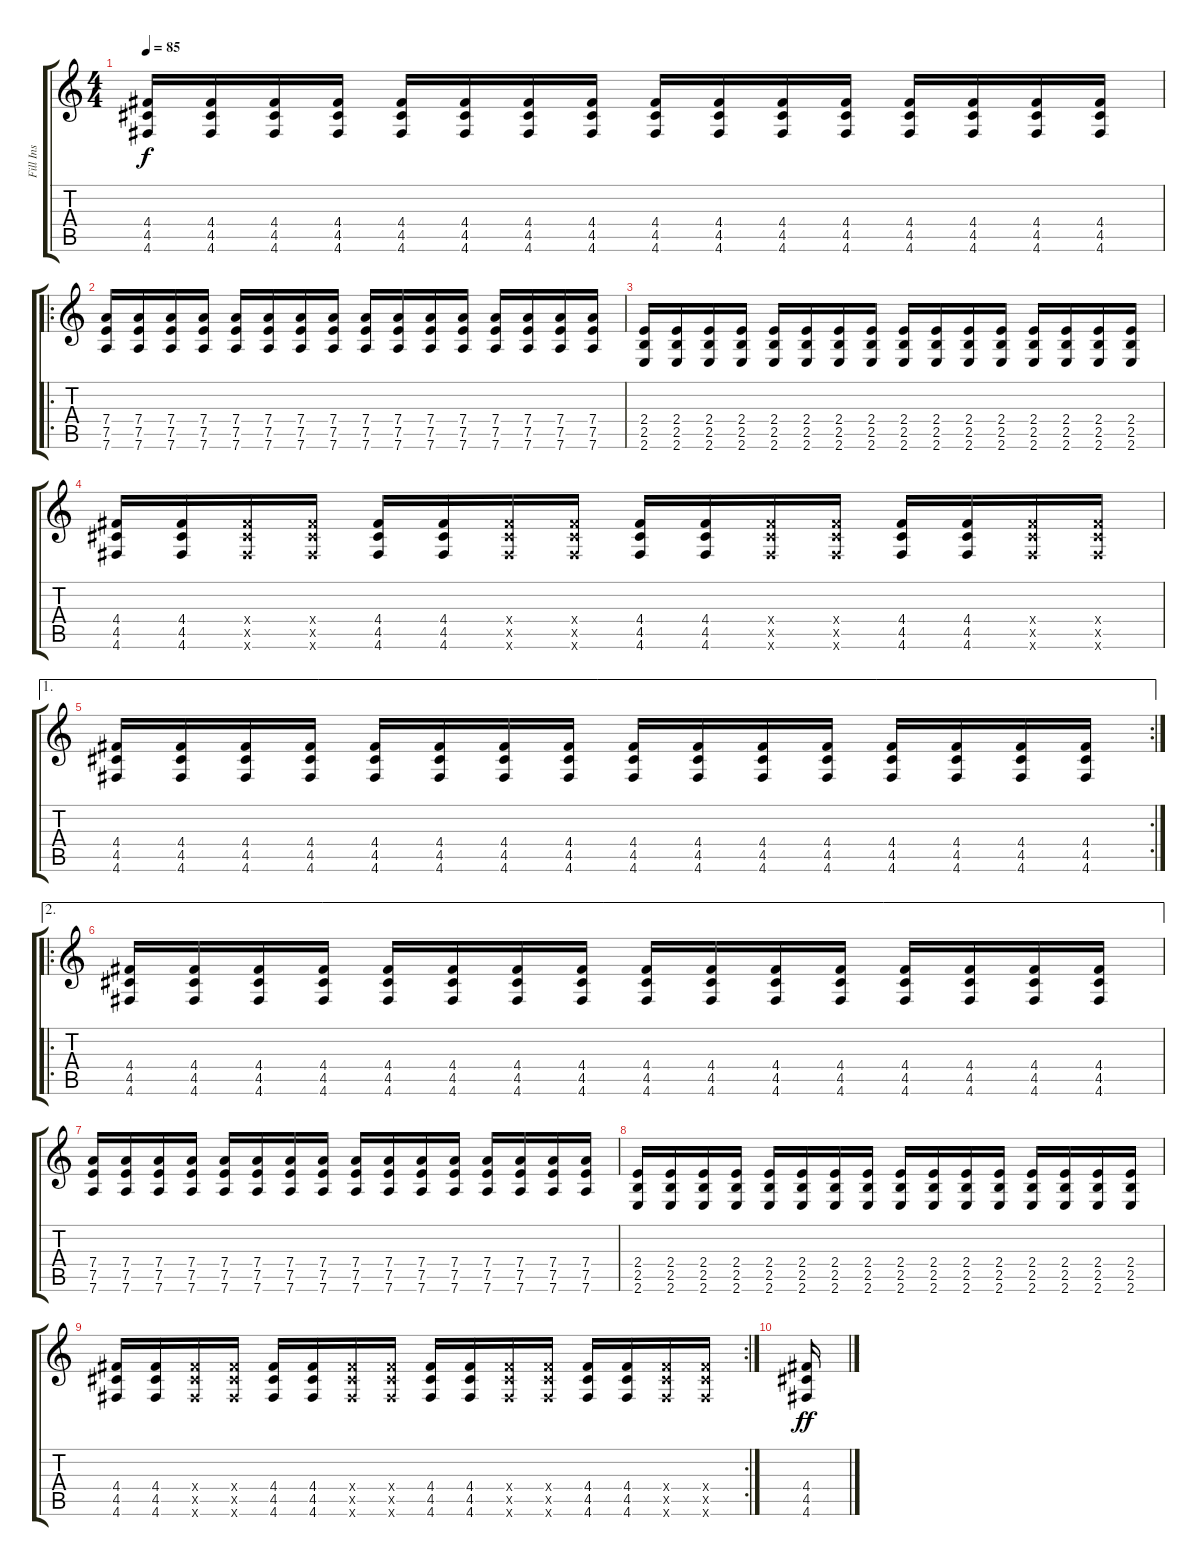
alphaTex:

\track ("Fill Ins" "Fill Ins") {instrument electricguitarclean}
\staff {score tabs}
\tuning (E4 B3 G3 D3 A2 D2) {hide}
\ts (4 4)
\tempo 85
\clef g2
\ks c
(4.4 4.5 4.6).16{dy f} (4.4 4.5 4.6).16 (4.4 4.5 4.6).16 (4.4 4.5 4.6).16 (4.4 4.5 4.6).16 (4.4 4.5 4.6).16 (4.4 4.5 4.6).16 (4.4 4.5 4.6).16 (4.4 4.5 4.6).16 (4.4 4.5 4.6).16 (4.4 4.5 4.6).16 (4.4 4.5 4.6).16 (4.4 4.5 4.6).16 (4.4 4.5 4.6).16 (4.4 4.5 4.6).16 (4.4 4.5 4.6).16 |
\ro
(7.4 7.5 7.6).16 (7.4 7.5 7.6).16 (7.4 7.5 7.6).16 (7.4 7.5 7.6).16 (7.4 7.5 7.6).16 (7.4 7.5 7.6).16 (7.4 7.5 7.6).16 (7.4 7.5 7.6).16 (7.4 7.5 7.6).16 (7.4 7.5 7.6).16 (7.4 7.5 7.6).16 (7.4 7.5 7.6).16 (7.4 7.5 7.6).16 (7.4 7.5 7.6).16 (7.4 7.5 7.6).16 (7.4 7.5 7.6).16 |
(2.4 2.5 2.6).16 (2.4 2.5 2.6).16 (2.4 2.5 2.6).16 (2.4 2.5 2.6).16 (2.4 2.5 2.6).16 (2.4 2.5 2.6).16 (2.4 2.5 2.6).16 (2.4 2.5 2.6).16 (2.4 2.5 2.6).16 (2.4 2.5 2.6).16 (2.4 2.5 2.6).16 (2.4 2.5 2.6).16 (2.4 2.5 2.6).16 (2.4 2.5 2.6).16 (2.4 2.5 2.6).16 (2.4 2.5 2.6).16 |
(4.4 4.5 4.6).16 (4.4 4.5 4.6).16 (4.4{x} 4.5{x} 4.6{x}).16 (4.4{x} 4.5{x} 4.6{x}).16 (4.4 4.5 4.6).16 (4.4 4.5 4.6).16 (4.4{x} 4.5{x} 4.6{x}).16 (4.4{x} 4.5{x} 4.6{x}).16 (4.4 4.5 4.6).16 (4.4 4.5 4.6).16 (4.4{x} 4.5{x} 4.6{x}).16 (4.4{x} 4.5{x} 4.6{x}).16 (4.4 4.5 4.6).16 (4.4 4.5 4.6).16 (4.4{x} 4.5{x} 4.6{x}).16 (4.4{x} 4.5{x} 4.6{x}).16 |
\ae 1
\rc 2
(4.4 4.5 4.6).16 (4.4 4.5 4.6).16 (4.4 4.5 4.6).16 (4.4 4.5 4.6).16 (4.4 4.5 4.6).16 (4.4 4.5 4.6).16 (4.4 4.5 4.6).16 (4.4 4.5 4.6).16 (4.4 4.5 4.6).16 (4.4 4.5 4.6).16 (4.4 4.5 4.6).16 (4.4 4.5 4.6).16 (4.4 4.5 4.6).16 (4.4 4.5 4.6).16 (4.4 4.5 4.6).16 (4.4 4.5 4.6).16 |
\ae 2
\ro
(4.4 4.5 4.6).16 (4.4 4.5 4.6).16 (4.4 4.5 4.6).16 (4.4 4.5 4.6).16 (4.4 4.5 4.6).16 (4.4 4.5 4.6).16 (4.4 4.5 4.6).16 (4.4 4.5 4.6).16 (4.4 4.5 4.6).16 (4.4 4.5 4.6).16 (4.4 4.5 4.6).16 (4.4 4.5 4.6).16 (4.4 4.5 4.6).16 (4.4 4.5 4.6).16 (4.4 4.5 4.6).16 (4.4 4.5 4.6).16 |
(7.4 7.5 7.6).16 (7.4 7.5 7.6).16 (7.4 7.5 7.6).16 (7.4 7.5 7.6).16 (7.4 7.5 7.6).16 (7.4 7.5 7.6).16 (7.4 7.5 7.6).16 (7.4 7.5 7.6).16 (7.4 7.5 7.6).16 (7.4 7.5 7.6).16 (7.4 7.5 7.6).16 (7.4 7.5 7.6).16 (7.4 7.5 7.6).16 (7.4 7.5 7.6).16 (7.4 7.5 7.6).16 (7.4 7.5 7.6).16 |
(2.4 2.5 2.6).16 (2.4 2.5 2.6).16 (2.4 2.5 2.6).16 (2.4 2.5 2.6).16 (2.4 2.5 2.6).16 (2.4 2.5 2.6).16 (2.4 2.5 2.6).16 (2.4 2.5 2.6).16 (2.4 2.5 2.6).16 (2.4 2.5 2.6).16 (2.4 2.5 2.6).16 (2.4 2.5 2.6).16 (2.4 2.5 2.6).16 (2.4 2.5 2.6).16 (2.4 2.5 2.6).16 (2.4 2.5 2.6).16 |
\rc 2
(4.4 4.5 4.6).16 (4.4 4.5 4.6).16 (4.4{x} 4.5{x} 4.6{x}).16 (4.4{x} 4.5{x} 4.6{x}).16 (4.4 4.5 4.6).16 (4.4 4.5 4.6).16 (4.4{x} 4.5{x} 4.6{x}).16 (4.4{x} 4.5{x} 4.6{x}).16 (4.4 4.5 4.6).16 (4.4 4.5 4.6).16 (4.4{x} 4.5{x} 4.6{x}).16 (4.4{x} 4.5{x} 4.6{x}).16 (4.4 4.5 4.6).16 (4.4 4.5 4.6).16 (4.4{x} 4.5{x} 4.6{x}).16 (4.4{x} 4.5{x} 4.6{x}).16 |
(4.4 4.5 4.6).16{dy ff}
